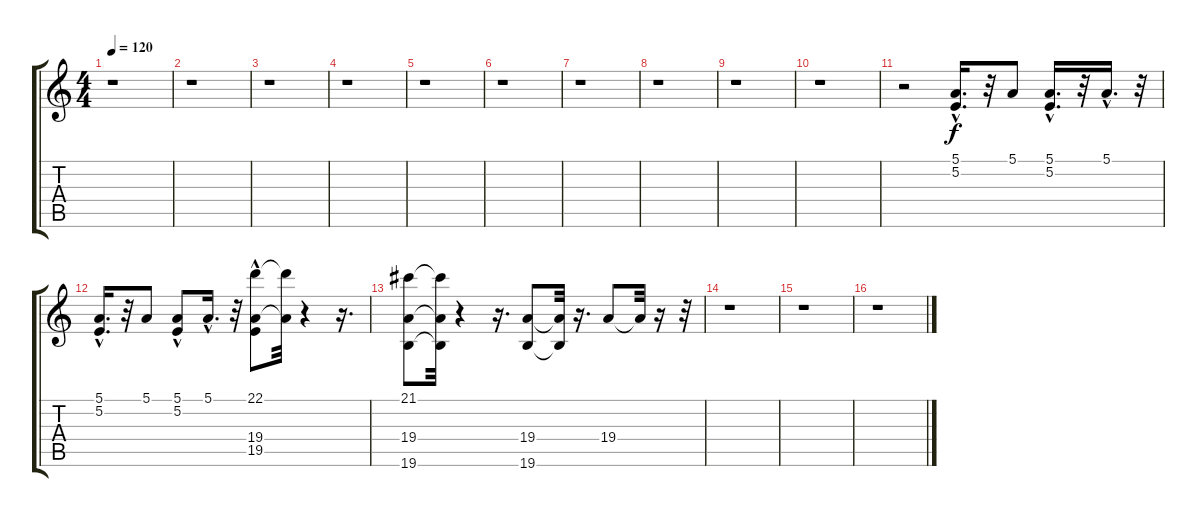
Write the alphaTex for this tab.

\track "" {instrument acousticgrandpiano}
\staff {score tabs}
\tuning (E4 B3 G3 D3 A2 E2) {hide}
\ts (4 4)
\tempo 120
\clef g2
\ks c
r.1{dy f} |
r.1 |
r.1 |
r.1 |
r.1 |
r.1 |
r.1 |
r.1 |
r.1 |
r.1 |
r.2 (5.1{hac} 5.2{hac}).16{d} r.32 5.1.8 (5.1 5.2{hac}).16{d} r.32 5.1{hac}.16{d} r.32 |
(5.1{hac} 5.2{hac}).16{d} r.32 5.1.8 (5.1 5.2{hac}).8 5.1{hac}.16{d} r.32 (22.1 19.4 19.5{hac}).8 (22.1{t} 19.4{t}).32 r.4 r.16{d} |
(21.1 19.4 19.6).8 (21.1{t} 19.4{t} 19.6{t}).32 r.4 r.16{d} (19.4 19.6).8 (19.4{t} 19.6{t}).32 r.16{d} 19.4.8 19.4{t}.32 r.16 r.32 |
r.1 |
r.1 |
r.1
